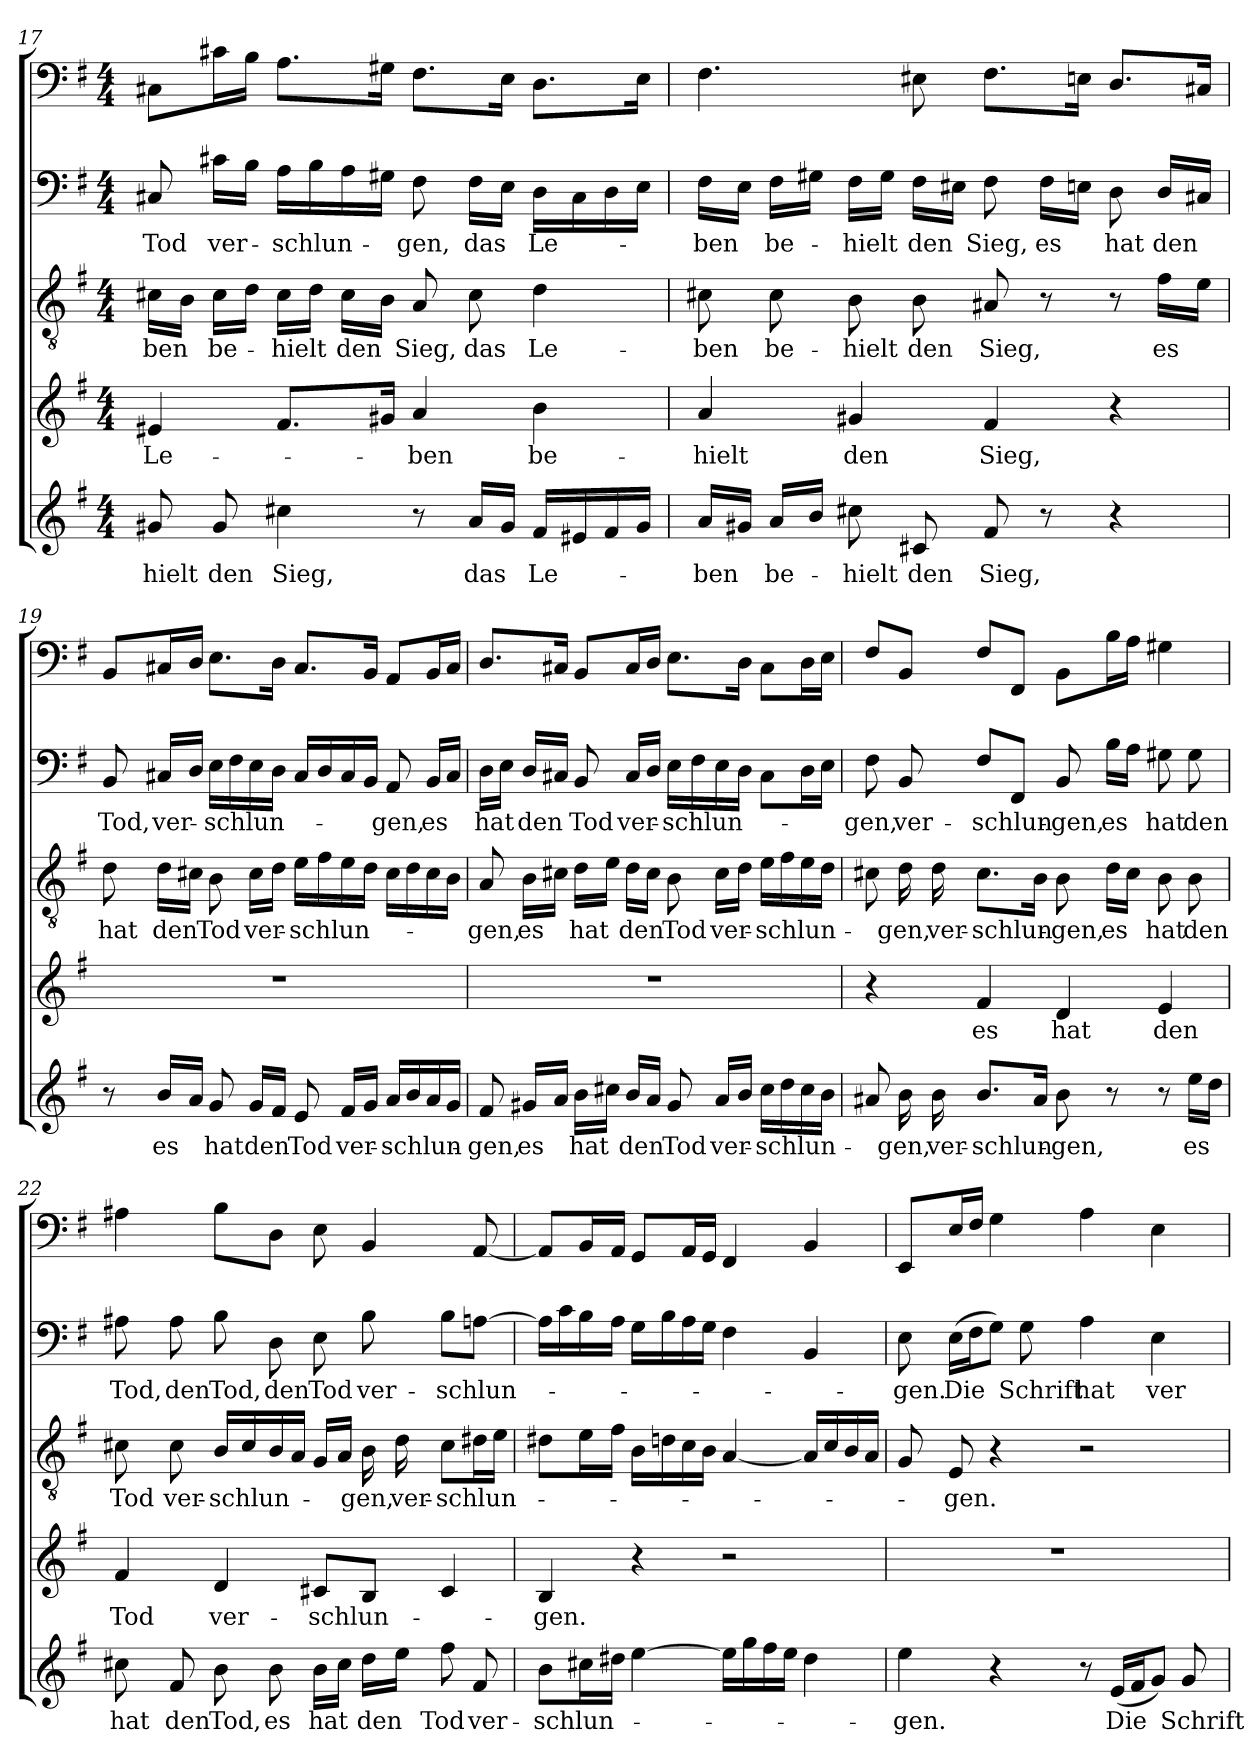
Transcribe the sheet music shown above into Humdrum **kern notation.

**kern	**text	**kern	**text	**kern	**text	**kern	**text	**kern
*part5	*part5	*part4	*part4	*part3	*part3	*part2	*part2	*part1
*staff5	*staff5	*staff4	*staff4	*staff3	*staff3	*staff2	*staff2	*staff1
*clefG2	*	*clefG2	*	*clefGv2	*	*clefF4	*	*clefF4
*k[f#]	*	*k[f#]	*	*k[f#]	*	*k[f#]	*	*k[f#]
*e:	*	*e:	*	*e:	*	*e:	*	*e:
*M4/4	*	*M4/4	*	*M4/4	*	*M4/4	*	*M4/4
=17	=17	=17	=17	=17	=17	=17	=17	=17
8g#X/	-hielt	4e#X/	Le-	16c#X\LL	-ben	8C#X/	Tod	8C#X\L
.	.	.	.	16B\JJ	.	.	.	.
8g#/	den	.	.	16c#\LL	be-	16c#X\LL	ver-	16c#X\L
.	.	.	.	16d\JJ	.	16B\JJ	.	16B\JJ
4cc#X\	Sieg,	8.f#/L	.	16c#\LL	-hielt	16A\LL	-schlun-	8.A\L
.	.	.	.	16d\JJ	.	16B\	.	.
.	.	.	.	16c#\LL	den	16A\	.	.
.	.	16g#X/Jk	.	16B\JJ	.	16G#X\JJ	.	16G#X\Jk
8r	.	4a/	-ben	8A/	Sieg,	8F#\	-gen,	8.F#\L
16a/LL	das	.	.	8c#\	das	16F#\LL	das	.
16g#/JJ	.	.	.	.	.	16E\JJ	.	16E\Jk
16f#/LL	Le-	4b\	be-	4d\	Le-	16D\LL	Le-	8.D\L
16e#X/	.	.	.	.	.	16C#\	.	.
16f#/	.	.	.	.	.	16D\	.	.
16g#/JJ	.	.	.	.	.	16E\JJ	.	16E\Jk
=18	=18	=18	=18	=18	=18	=18	=18	=18
16a/LL	-ben	4a/	-hielt	8c#X\	-ben	16F#\LL	-ben	4.F#\
16g#X/JJ	.	.	.	.	.	16E\JJ	.	.
16a/LL	be-	.	.	8c#\	be-	16F#\LL	be-	.
16b/JJ	.	.	.	.	.	16G#X\JJ	.	.
8cc#X\	-hielt	4g#X/	den	8B\	-hielt	16F#\LL	-hielt	.
.	.	.	.	.	.	16G#\JJ	.	.
8c#X/	den	.	.	8B\	den	16F#\LL	den	8E#X\
.	.	.	.	.	.	16E#X\JJ	.	.
8f#/	Sieg,	4f#/	Sieg,	8A#X/	Sieg,	8F#\	Sieg,	8.F#\L
8r	.	.	.	8r	.	16F#\LL	es	.
.	.	.	.	.	.	16En\JJ	.	16En\Jk
4r	.	4r	.	8r	.	8D\	hat	8.D/L
.	.	.	.	16f#\LL	es	16D/LL	den	.
.	.	.	.	16e\JJ	.	16C#X/JJ	.	16C#X/Jk
=19	=19	=19	=19	=19	=19	=19	=19	=19
8r	.	1r	.	8d\	hat	8BB/	Tod,	8BB/L
16b/LL	es	.	.	16d\LL	den	16C#X/LL	ver-	16C#X/L
16a/JJ	.	.	.	16c#X\JJ	.	16D/JJ	.	16D/JJ
8g/	hat	.	.	8B\	Tod	16E\LL	-schlun-	8.E\L
.	.	.	.	.	.	16F#\	.	.
16g/LL	den	.	.	16c#\LL	ver-	16E\	.	.
16f#/JJ	.	.	.	16d\JJ	.	16D\JJ	.	16D\Jk
8e/	Tod	.	.	16e\LL	-schlun-	16C#/LL	.	8.C#/L
.	.	.	.	16f#\	.	16D/	.	.
16f#/LL	ver-	.	.	16e\	.	16C#/	.	.
16g/JJ	.	.	.	16d\JJ	.	16BB/JJ	.	16BB/Jk
16a/LL	-schlun-	.	.	16c#\LL	.	8AA/	-gen,	8AA/L
16b/	.	.	.	16d\	.	.	.	.
16a/	.	.	.	16c#\	.	16BB/LL	es	16BB/L
16g/JJ	.	.	.	16B\JJ	.	16C#/JJ	.	16C#/JJ
=20	=20	=20	=20	=20	=20	=20	=20	=20
8f#/	-gen,	1r	.	8A/	-gen,	16D\LL	hat	8.D/L
.	.	.	.	.	.	16E\JJ	.	.
16g#X/LL	es	.	.	16B\LL	es	16D/LL	den	.
16a/JJ	.	.	.	16c#X\JJ	.	16C#X/JJ	.	16C#X/Jk
16b\LL	hat	.	.	16d\LL	hat	8BB/	Tod	8BB/L
16cc#X\JJ	.	.	.	16e\JJ	.	.	.	.
16b/LL	den	.	.	16d\LL	den	16C#/LL	ver-	16C#/L
16a/JJ	.	.	.	16c#\JJ	.	16D/JJ	.	16D/JJ
8g#/	Tod	.	.	8B\	Tod	16E\LL	-schlun-	8.E\L
.	.	.	.	.	.	16F#\	.	.
16a/LL	ver-	.	.	16c#\LL	ver-	16E\	.	.
16b/JJ	.	.	.	16d\JJ	.	16D\JJ	.	16D\Jk
16cc#\LL	-schlun-	.	.	16e\LL	-schlun-	8C#\L	.	8C#\L
16dd\	.	.	.	16f#\	.	.	.	.
16cc#\	.	.	.	16e\	.	16D\L	.	16D\L
16b\JJ	.	.	.	16d\JJ	.	16E\JJ	.	16E\JJ
=21	=21	=21	=21	=21	=21	=21	=21	=21
8a#X/	.	4r	.	8c#X\	.	8F#\	-gen,	8F#/L
16b\	-gen,	.	.	16d\	-gen,	8BB/	ver-	8BB/J
16b\	ver-	.	.	16d\	ver-	.	.	.
8.b/L	-schlun-	4f#/	es	8.c#\L	-schlun-	8F#/L	-schlun-	8F#/L
.	.	.	.	.	.	8FF#/J	.	8FF#/J
16a#/Jk	.	.	.	16B\Jk	.	.	.	.
8b\	-gen,	4d/	hat	8B\	-gen,	8BB/	-gen,	8BB\L
8r	.	.	.	16d\LL	es	16B\LL	es	16B\L
.	.	.	.	16c#\JJ	.	16A\JJ	.	16A\JJ
8r	.	4e/	den	8B\	hat	8G#X\	hat	4G#X\
16ee\LL	es	.	.	8B\	den	8G#\	den	.
16dd\JJ	.	.	.	.	.	.	.	.
=22	=22	=22	=22	=22	=22	=22	=22	=22
8cc#X\	hat	4f#/	Tod	8c#X\	Tod	8A#X\	Tod,	4A#X\
8f#/	den	.	.	8c#\	ver-	8A#\	den	.
8b\	Tod,	4d/	ver-	16B/LL	-schlun-	8B\	Tod,	8B\L
.	.	.	.	16c#/	.	.	.	.
8b\	es	.	.	16B/	.	8D\	den	8D\J
.	.	.	.	16A/JJ	.	.	.	.
16b\LL	hat	8c#X/L	-schlun-	16G/LL	.	8E\	Tod	8E\
16cc#\JJ	.	.	.	16A/JJ	.	.	.	.
16dd\LL	den	8B/J	.	16B\	-gen,	8B\	ver-	4BB/
16ee\JJ	.	.	.	16d\	ver-	.	.	.
8ff#\	Tod	4c#/	.	8c#\L	-schlun-	8B\L	-schlun-	.
8f#/	ver-	.	.	16d#X\L	.	[8An\J	.	[8AA/
.	.	.	.	16e\JJ	.	.	.	.
=23	=23	=23	=23	=23	=23	=23	=23	=23
8b\L	-schlun-	4B/	-gen.	8d#X\L	.	16A\LL]	.	8AA/L]
.	.	.	.	.	.	16c\	.	.
16cc#X\L	.	.	.	16e\L	.	16B\	.	16BB/L
16dd#X\JJ	.	.	.	16f#\JJ	.	16A\JJ	.	16AA/JJ
[4ee\	.	4r	.	16B\LL	.	16G\LL	.	8GG/L
.	.	.	.	16dn\	.	16B\	.	.
.	.	.	.	16c\	.	16A\	.	16AA/L
.	.	.	.	16B\JJ	.	16G\JJ	.	16GG/JJ
16ee\LL]	.	2r	.	[4A/	.	4F#\	.	4FF#/
16gg\	.	.	.	.	.	.	.	.
16ff#\	.	.	.	.	.	.	.	.
16ee\JJ	.	.	.	.	.	.	.	.
4dd#\	.	.	.	16A/LL]	.	4BB/	.	4BB/
.	.	.	.	16c/	.	.	.	.
.	.	.	.	16B/	.	.	.	.
.	.	.	.	16A/JJ	.	.	.	.
=24	=24	=24	=24	=24	=24	=24	=24	=24
4ee\	-gen.	1r	.	8G/	.	8E\	-gen.	8EE/L
.	.	.	.	8E/	-gen.	(16E\LL	Die	16E/L
.	.	.	.	.	.	16F#\J	.	16F#/JJ
4r	.	.	.	4r	.	8G\J)	.	4G\
.	.	.	.	.	.	8G\	Schrift	.
8r	.	.	.	2r	.	4A\	hat	4A\
(16e/LL	Die	.	.	.	.	.	.	.
16f#/J	.	.	.	.	.	.	.	.
8g/J)	.	.	.	.	.	4E\	ver-	4E\
8g/	Schrift	.	.	.	.	.	.	.
=	=	=	=	=	=	=	=	=
*-	*-	*-	*-	*-	*-	*-	*-	*-
